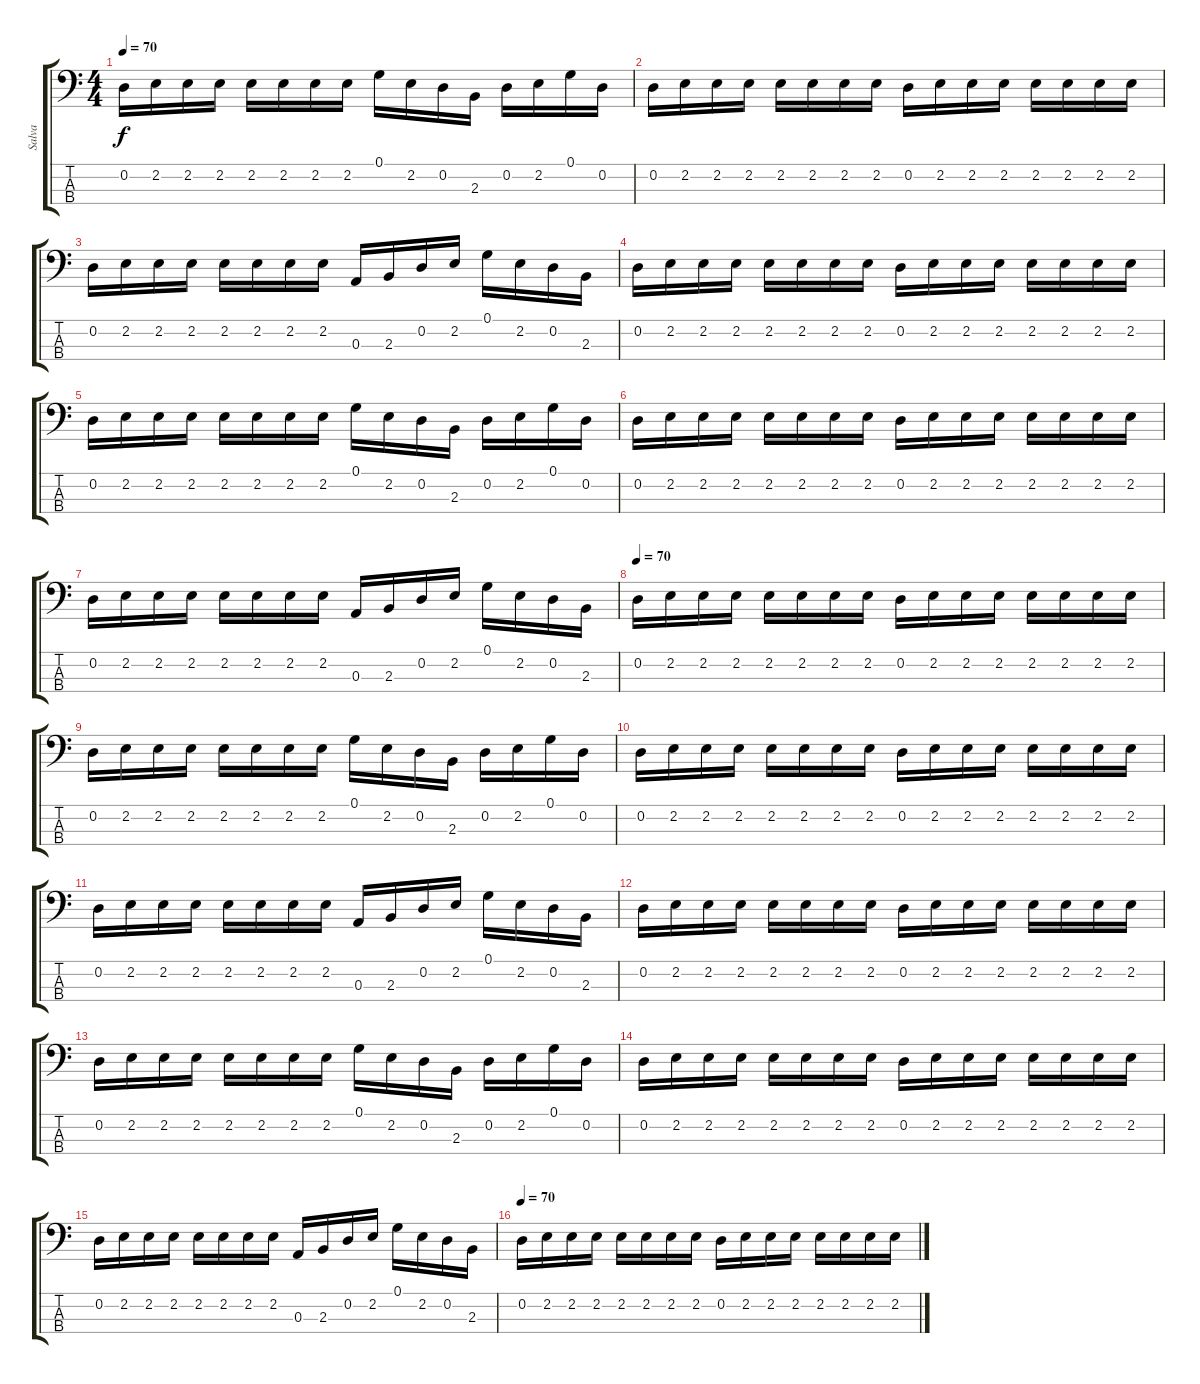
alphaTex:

\track ("Salva" "Salva") {instrument electricbassfinger}
\staff {score tabs}
\tuning (G2 D2 A1 E1) {hide}
\ts (4 4)
\tempo 70
\clef f4
\ks c
0.2.16{dy f} 2.2.16 2.2.16 2.2.16 2.2.16 2.2.16 2.2.16 2.2.16 0.1.16 2.2.16 0.2.16 2.3.16 0.2.16 2.2.16 0.1.16 0.2.16 |
0.2.16 2.2.16 2.2.16 2.2.16 2.2.16 2.2.16 2.2.16 2.2.16 0.2.16 2.2.16 2.2.16 2.2.16 2.2.16 2.2.16 2.2.16 2.2.16 |
0.2.16 2.2.16 2.2.16 2.2.16 2.2.16 2.2.16 2.2.16 2.2.16 0.3.16 2.3.16 0.2.16 2.2.16 0.1.16 2.2.16 0.2.16 2.3.16 |
0.2.16 2.2.16 2.2.16 2.2.16 2.2.16 2.2.16 2.2.16 2.2.16 0.2.16 2.2.16 2.2.16 2.2.16 2.2.16 2.2.16 2.2.16 2.2.16 |
0.2.16 2.2.16 2.2.16 2.2.16 2.2.16 2.2.16 2.2.16 2.2.16 0.1.16 2.2.16 0.2.16 2.3.16 0.2.16 2.2.16 0.1.16 0.2.16 |
0.2.16 2.2.16 2.2.16 2.2.16 2.2.16 2.2.16 2.2.16 2.2.16 0.2.16 2.2.16 2.2.16 2.2.16 2.2.16 2.2.16 2.2.16 2.2.16 |
0.2.16 2.2.16 2.2.16 2.2.16 2.2.16 2.2.16 2.2.16 2.2.16 0.3.16 2.3.16 0.2.16 2.2.16 0.1.16 2.2.16 0.2.16 2.3.16 |
\tempo 70
0.2.16 2.2.16 2.2.16 2.2.16 2.2.16 2.2.16 2.2.16 2.2.16 0.2.16 2.2.16 2.2.16 2.2.16 2.2.16 2.2.16 2.2.16 2.2.16 |
0.2.16 2.2.16 2.2.16 2.2.16 2.2.16 2.2.16 2.2.16 2.2.16 0.1.16 2.2.16 0.2.16 2.3.16 0.2.16 2.2.16 0.1.16 0.2.16 |
0.2.16 2.2.16 2.2.16 2.2.16 2.2.16 2.2.16 2.2.16 2.2.16 0.2.16 2.2.16 2.2.16 2.2.16 2.2.16 2.2.16 2.2.16 2.2.16 |
0.2.16 2.2.16 2.2.16 2.2.16 2.2.16 2.2.16 2.2.16 2.2.16 0.3.16 2.3.16 0.2.16 2.2.16 0.1.16 2.2.16 0.2.16 2.3.16 |
0.2.16 2.2.16 2.2.16 2.2.16 2.2.16 2.2.16 2.2.16 2.2.16 0.2.16 2.2.16 2.2.16 2.2.16 2.2.16 2.2.16 2.2.16 2.2.16 |
0.2.16 2.2.16 2.2.16 2.2.16 2.2.16 2.2.16 2.2.16 2.2.16 0.1.16 2.2.16 0.2.16 2.3.16 0.2.16 2.2.16 0.1.16 0.2.16 |
0.2.16 2.2.16 2.2.16 2.2.16 2.2.16 2.2.16 2.2.16 2.2.16 0.2.16 2.2.16 2.2.16 2.2.16 2.2.16 2.2.16 2.2.16 2.2.16 |
0.2.16 2.2.16 2.2.16 2.2.16 2.2.16 2.2.16 2.2.16 2.2.16 0.3.16 2.3.16 0.2.16 2.2.16 0.1.16 2.2.16 0.2.16 2.3.16 |
\tempo 70
0.2.16 2.2.16 2.2.16 2.2.16 2.2.16 2.2.16 2.2.16 2.2.16 0.2.16 2.2.16 2.2.16 2.2.16 2.2.16 2.2.16 2.2.16 2.2.16
